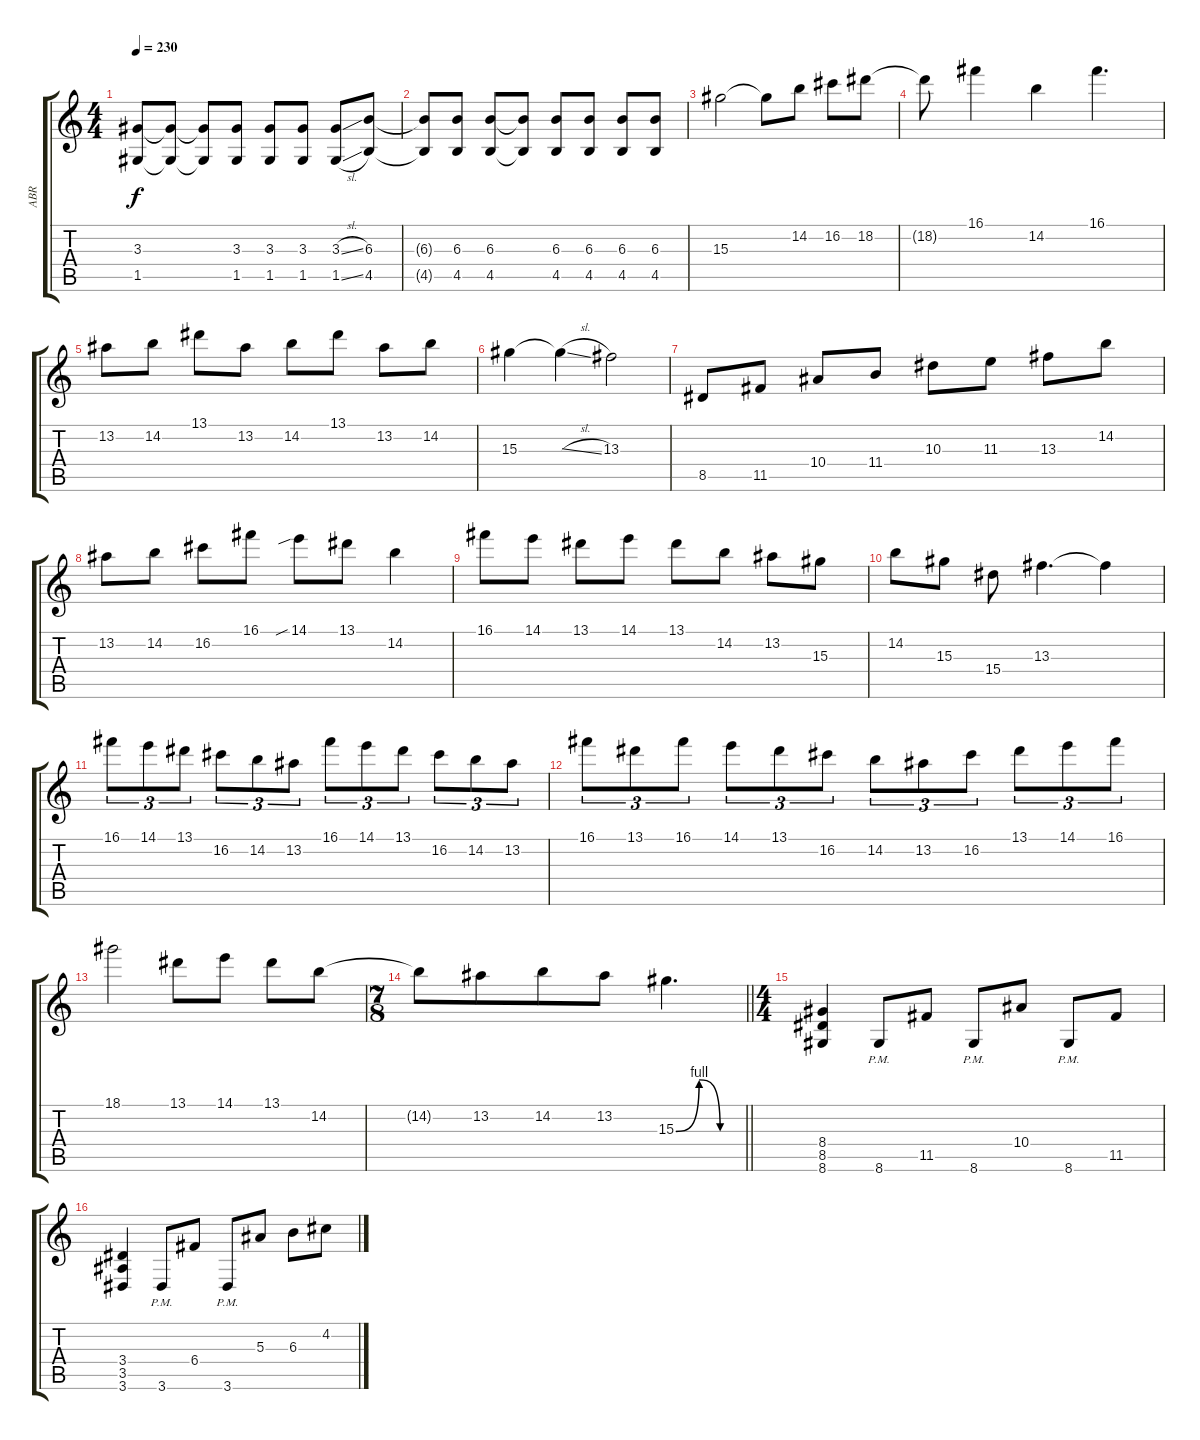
\track ("ABR" "ABR") {instrument distortionguitar}
\staff {score tabs}
\tuning (D4 A3 F3 C3 G2 C2) {hide}
\ts (4 4)
\tempo 230
\clef g2
\ks c
(3.3 1.5).8{dy f} (3.3{t} 1.5{t}).8 (3.3{t} 1.5{t}).8 (3.3 1.5).8 (3.3 1.5).8 (3.3 1.5).8 (3.3{sl} 1.5{sl}).8 (6.3 4.5).8 |
(6.3{t} 4.5{t}).8 (6.3 4.5).8 (6.3 4.5).8 (6.3{t} 4.5{t}).8 (6.3 4.5).8 (6.3 4.5).8 (6.3 4.5).8 (6.3 4.5).8 |
15.3.2{balance 8 instrument overdrivenguitar} 15.3{t}.8 14.2.8 16.2.8 18.2.8 |
18.2{t}.8 16.1.4 14.2.4 16.1.4{d} |
13.2.8 14.2.8 13.1.8 13.2.8 14.2.8 13.1.8 13.2.8 14.2.8 |
15.3.4 15.3{sl t}.4 13.3.2 |
8.5.8 11.5.8 10.4.8 11.4.8 10.3.8 11.3.8 13.3.8 14.2.8 |
13.2.8 14.2.8 16.2.8 16.1.8 14.1{sib}.8 13.1.8 14.2.4 |
16.1.8 14.1.8 13.1.8 14.1.8 13.1.8 14.2.8 13.2.8 15.3.8 |
14.2.8 15.3.8 15.4.8 13.3.4{d} 13.3{t}.4 |
16.1.8{tu (3 2)} 14.1.8{tu (3 2)} 13.1.8{tu (3 2)} 16.2.8{tu (3 2)} 14.2.8{tu (3 2)} 13.2.8{tu (3 2)} 16.1.8{tu (3 2)} 14.1.8{tu (3 2)} 13.1.8{tu (3 2)} 16.2.8{tu (3 2)} 14.2.8{tu (3 2)} 13.2.8{tu (3 2)} |
16.1.8{tu (3 2)} 13.1.8{tu (3 2)} 16.1.8{tu (3 2)} 14.1.8{tu (3 2)} 13.1.8{tu (3 2)} 16.2.8{tu (3 2)} 14.2.8{tu (3 2)} 13.2.8{tu (3 2)} 16.2.8{tu (3 2)} 13.1.8{tu (3 2)} 14.1.8{tu (3 2)} 16.1.8{tu (3 2)} |
18.1.2 13.1.8 14.1.8 13.1.8 14.2.8 |
\ts (7 8)
\barLineRight lightlight
14.2{t}.8 13.2.8 14.2.8 13.2.8 15.3{be (custom 0 0 21 4 40 0 60 0)}.4{d} |
\ts (4 4)
(8.4 8.5 8.6).4{balance 0 instrument distortionguitar} 8.6{pm}.8 11.5.8 8.6{pm}.8 10.4.8 8.6{pm}.8 11.5.8 |
(3.4 3.5 3.6).4 3.6{pm}.8 6.4.8 3.6{pm}.8 5.3.8 6.3.8 4.2.8
